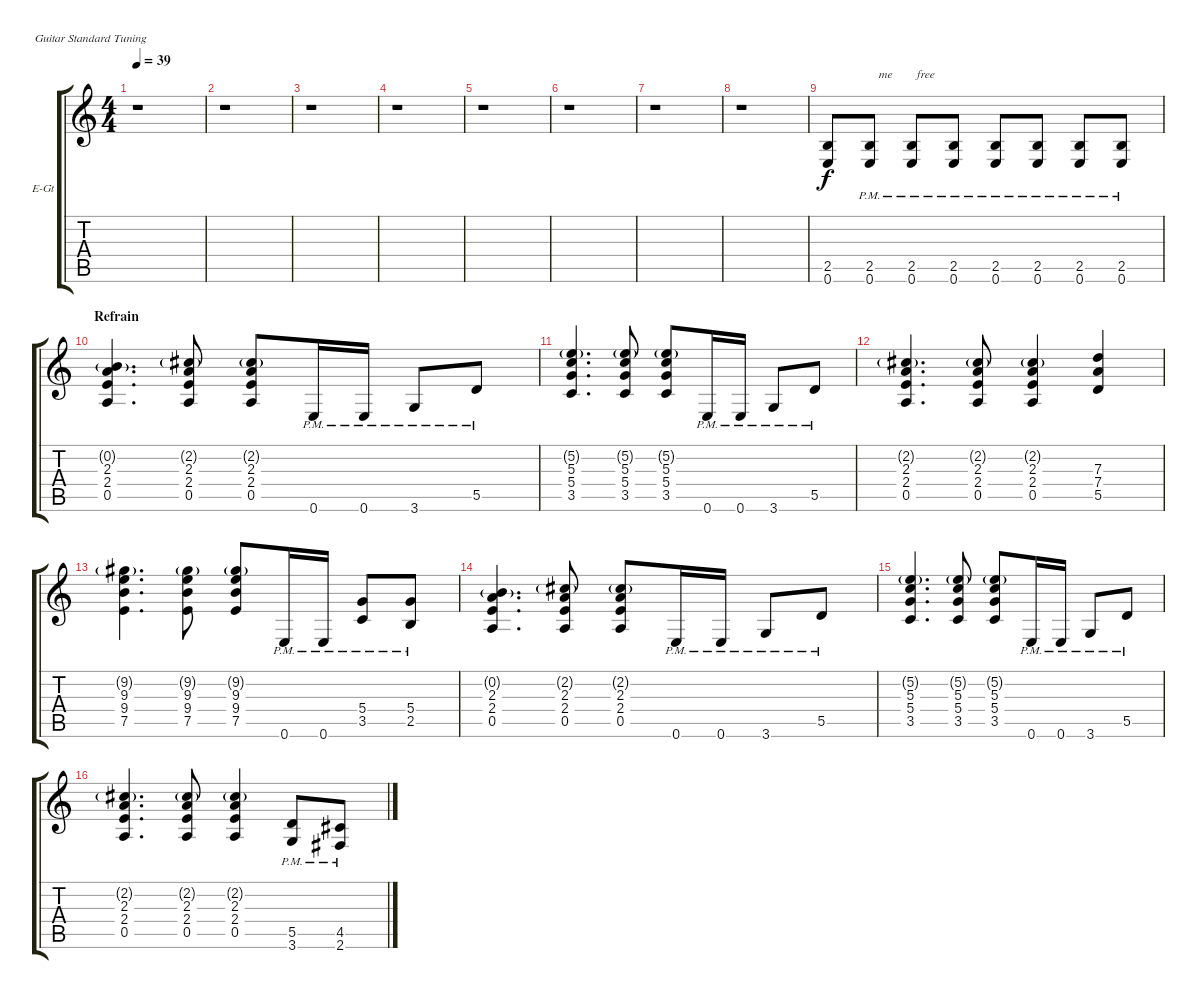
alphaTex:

\bracketExtendMode groupsimilarinstruments
\firstSystemTrackNameOrientation horizontal
\otherSystemsTrackNameOrientation horizontal
\track ("Guitare 3 " "E-Gt") {instrument distortionguitar}
\staff {score tabs}
\tuning (E4 B3 G3 D3 A2 E2)
\ts (4 4)
\tempo 39
\clef g2
\ks c
r.1{dy f} |
r.1 |
r.1 |
r.1 |
r.1 |
r.1 |
r.1 |
r.1 |
(2.5 0.6).8{txt "                 me        free"} (2.5{pm} 0.6{pm}).8 (2.5{pm} 0.6{pm}).8 (2.5{pm} 0.6{pm}).8 (2.5{pm} 0.6{pm}).8 (2.5{pm} 0.6{pm}).8 (2.5{pm} 0.6{pm}).8 (2.5{pm} 0.6{pm}).8 |
\section ("" "Refrain")
(0.2{g} 2.3 2.4 0.5).4{d} (2.2{g} 2.3 2.4 0.5).8 (2.2{g} 2.3 2.4 0.5).8 0.6{pm}.16 0.6{pm}.16 3.6{pm}.8 5.5{pm}.8 |
(5.2{g} 5.3 5.4 3.5).4{d} (5.2{g} 5.3 5.4 3.5).8 (5.2{g} 5.3 5.4 3.5).8 0.6{pm}.16 0.6{pm}.16 3.6{pm}.8 5.5{pm}.8 |
(2.2{g} 2.3 2.4 0.5).4{d} (2.2{g} 2.3 2.4 0.5).8 (2.2{g} 2.3 2.4 0.5).4 (7.3 7.4 5.5).4 |
(9.2{g} 9.3 9.4 7.5).4{d} (9.2{g} 9.3 9.4 7.5).8 (9.2{g} 9.3 9.4 7.5).8 0.6{pm}.16 0.6{pm}.16 (5.4{pm} 3.5{pm}).8 (5.4{pm} 2.5{pm}).8 |
(0.2{g} 2.3 2.4 0.5).4{d} (2.2{g} 2.3 2.4 0.5).8 (2.2{g} 2.3 2.4 0.5).8 0.6{pm}.16 0.6{pm}.16 3.6{pm}.8 5.5{pm}.8 |
(5.2{g} 5.3 5.4 3.5).4{d} (5.2{g} 5.3 5.4 3.5).8 (5.2{g} 5.3 5.4 3.5).8 0.6{pm}.16 0.6{pm}.16 3.6{pm}.8 5.5{pm}.8 |
(2.2{g} 2.3 2.4 0.5).4{d} (2.2{g} 2.3 2.4 0.5).8 (2.2{g} 2.3 2.4 0.5).4 (5.5{pm} 3.6{pm}).8 (4.5{pm} 2.6{pm}).8
